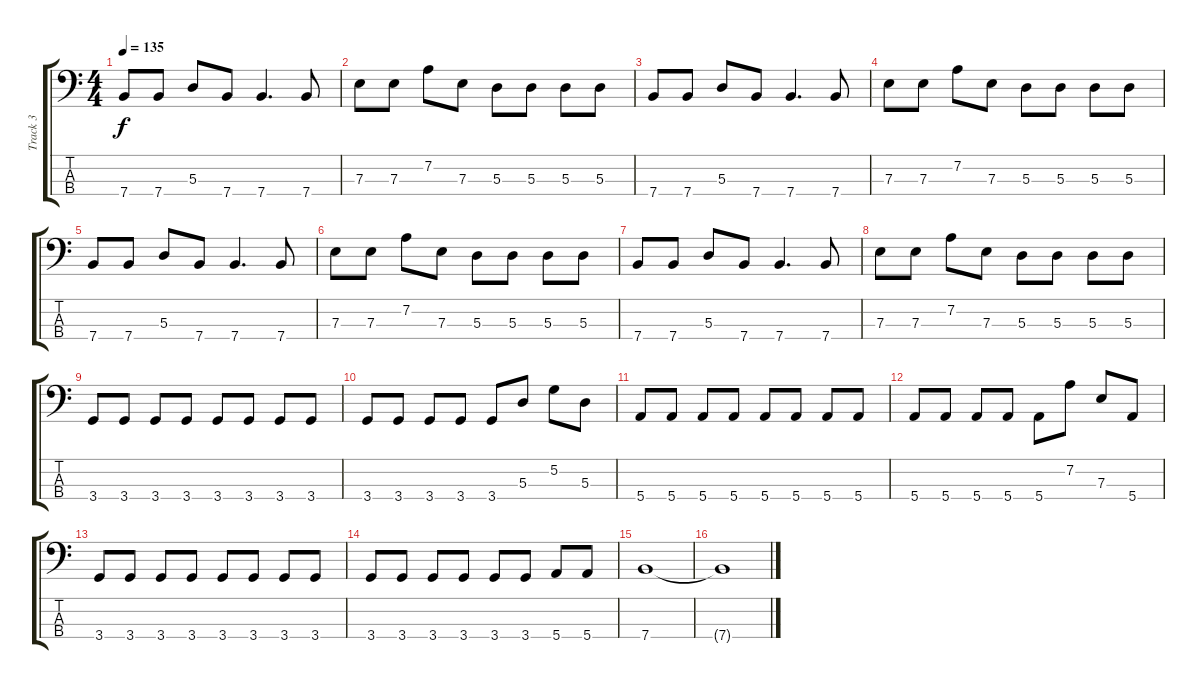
\track ("Track 3" "Track 3") {instrument electricbassfinger}
\staff {score tabs}
\tuning (G2 D2 A1 E1) {hide}
\ts (4 4)
\tempo 135
\clef f4
\ks c
7.4.8{dy f} 7.4.8 5.3.8 7.4.8 7.4.4{d} 7.4.8 |
7.3.8 7.3.8 7.2.8 7.3.8 5.3.8 5.3.8 5.3.8 5.3.8 |
7.4.8 7.4.8 5.3.8 7.4.8 7.4.4{d} 7.4.8 |
7.3.8 7.3.8 7.2.8 7.3.8 5.3.8 5.3.8 5.3.8 5.3.8 |
7.4.8 7.4.8 5.3.8 7.4.8 7.4.4{d} 7.4.8 |
7.3.8 7.3.8 7.2.8 7.3.8 5.3.8 5.3.8 5.3.8 5.3.8 |
7.4.8 7.4.8 5.3.8 7.4.8 7.4.4{d} 7.4.8 |
7.3.8 7.3.8 7.2.8 7.3.8 5.3.8 5.3.8 5.3.8 5.3.8 |
3.4.8 3.4.8 3.4.8 3.4.8 3.4.8 3.4.8 3.4.8 3.4.8 |
3.4.8 3.4.8 3.4.8 3.4.8 3.4.8 5.3.8 5.2.8 5.3.8 |
5.4.8 5.4.8 5.4.8 5.4.8 5.4.8 5.4.8 5.4.8 5.4.8 |
5.4.8 5.4.8 5.4.8 5.4.8 5.4.8 7.2.8 7.3.8 5.4.8 |
3.4.8 3.4.8 3.4.8 3.4.8 3.4.8 3.4.8 3.4.8 3.4.8 |
3.4.8 3.4.8 3.4.8 3.4.8 3.4.8 3.4.8 5.4.8 5.4.8 |
7.4.1 |
7.4{t}.1
